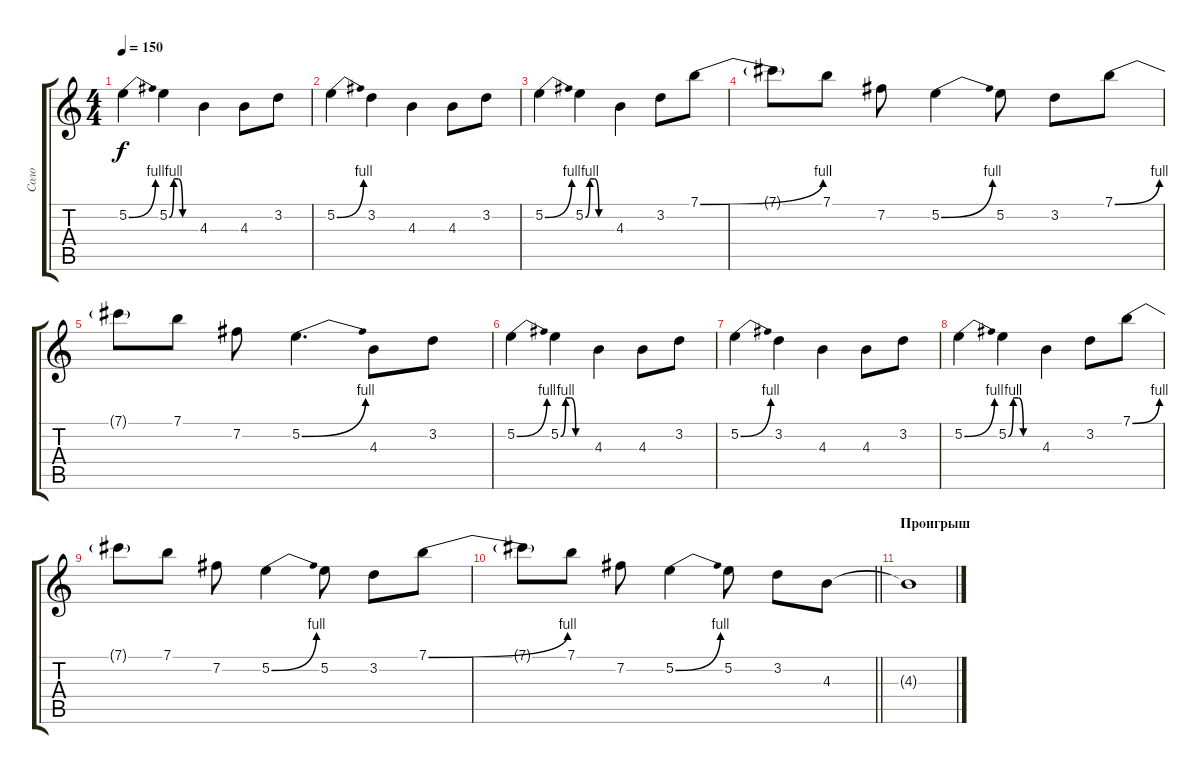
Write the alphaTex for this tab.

\track ("Соло" "Соло") {instrument distortionguitar}
\staff {score tabs}
\tuning (E4 B3 G3 D3 A2 E2) {hide}
\ts (4 4)
\tempo 150
\clef g2
\ks c
5.2{be (bend 0 0 60 4)}.4{dy f} 5.2{be (custom 0 0 10 4 20 4 30 0 60 0)}.4 4.3.4 4.3.8 3.2.8 |
5.2{be (bend 0 0 60 4)}.4 3.2.4 4.3.4 4.3.8 3.2.8 |
5.2{be (bend 0 0 60 4)}.4 5.2{be (custom 0 0 10 4 20 4 30 0 60 0)}.4 4.3.4 3.2.8 7.1{be (bend 0 0 60 4)}.8 |
7.1{t}.8 7.1.8 7.2.8 5.2{be (bend 0 0 60 4)}.4 5.2.8 3.2.8 7.1{be (bend 0 0 60 4)}.8 |
7.1{t}.8 7.1.8 7.2.8 5.2{be (bend 0 0 60 4)}.4{d} 4.3.8 3.2.8 |
5.2{be (bend 0 0 60 4)}.4 5.2{be (custom 0 0 10 4 20 4 30 0 60 0)}.4 4.3.4 4.3.8 3.2.8 |
5.2{be (bend 0 0 60 4)}.4 3.2.4 4.3.4 4.3.8 3.2.8 |
5.2{be (bend 0 0 60 4)}.4 5.2{be (custom 0 0 10 4 20 4 30 0 60 0)}.4 4.3.4 3.2.8 7.1{be (bend 0 0 60 4)}.8 |
7.1{t}.8 7.1.8 7.2.8 5.2{be (bend 0 0 60 4)}.4 5.2.8 3.2.8 7.1{be (bend 0 0 60 4)}.8 |
\barLineRight lightlight
7.1{t}.8 7.1.8 7.2.8 5.2{be (bend 0 0 60 4)}.4 5.2.8 3.2.8 4.3.8 |
\section ("" "Проигрыш")
4.3{t}.1
